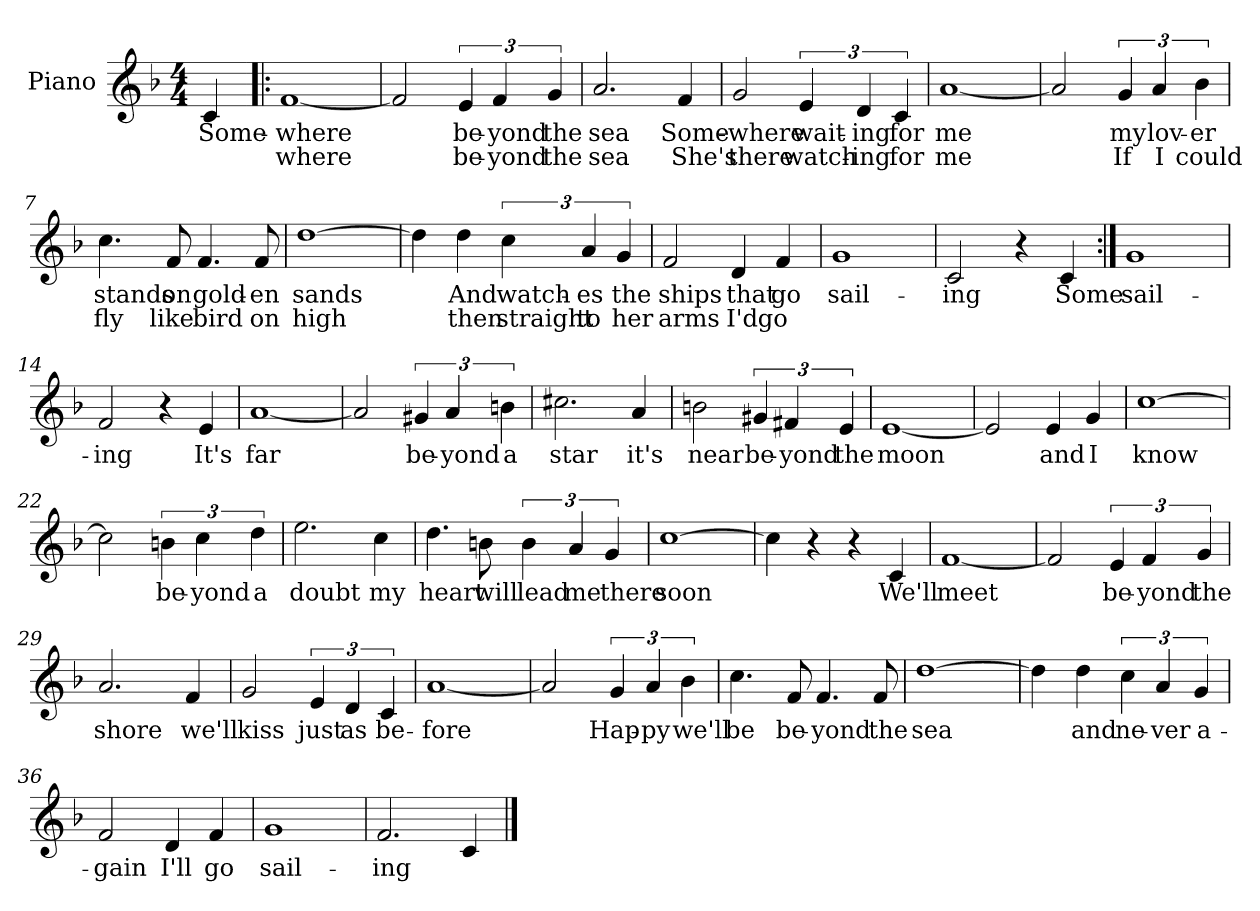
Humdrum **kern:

**kern	**text	**text
*part1	*part1	*part1
*staff1	*staff1	*staff1
*I"Piano	*	*
*I'Pno.	*	*
*clefG2	*	*
*k[b-]	*	*
*M4/4	*	*
=	=	=
!	!LO:LY:b	!
4c/	Some-	.
=1!|:	=1!|:	=1!|:
!	!LO:LY:b	!LO:LY:b
[1f	-where	where
=2	=2	=2
2f/]	.	.
!	!LO:LY:b	!LO:LY:b
6e/	be-	be-
!	!LO:LY:b	!LO:LY:b
6f/	-yond	-yond
!	!LO:LY:b	!LO:LY:b
6g/	the	the
=3	=3	=3
!	!LO:LY:b	!LO:LY:b
2.a/	sea	sea
!	!LO:LY:b	!LO:LY:b
4f/	Some-	She's
=4	=4	=4
!	!LO:LY:b	!LO:LY:b
2g/	-where	there
!	!LO:LY:b	!LO:LY:b
6e/	wait-	watch-
!	!LO:LY:b	!LO:LY:b
6d/	-ing	-ing
!	!LO:LY:b	!LO:LY:b
6c/	for	for
=5	=5	=5
!	!LO:LY:b	!LO:LY:b
[1a	me	me
!!LO:LB:g=z
=6	=6	=6
2a/]	.	.
!	!LO:LY:b	!LO:LY:b
6g/	my	If
!	!LO:LY:b	!LO:LY:b
6a/	lov-	I
!	!LO:LY:b	!LO:LY:b
6b-\	-er	could
=7	=7	=7
!	!LO:LY:b	!LO:LY:b
4.cc\	stands	fly
!	!LO:LY:b	!LO:LY:b
8f/	on	like
!	!LO:LY:b	!LO:LY:b
4.f/	gold-	bird
!	!LO:LY:b	!LO:LY:b
8f/	-en	on
=8	=8	=8
!	!LO:LY:b	!LO:LY:b
[1dd	sands	high
=9	=9	=9
4dd\]	.	.
!	!LO:LY:b	!LO:LY:b
4dd\	And	then
!	!LO:LY:b	!LO:LY:b
6cc\	watch-	straight
!	!LO:LY:b	!LO:LY:b
6a/	-es	to
!	!LO:LY:b	!LO:LY:b
6g/	the	her
=10	=10	=10
!	!LO:LY:b	!LO:LY:b
2f/	ships	arms
!	!LO:LY:b	!LO:LY:b
4d/	that	I'd
!	!LO:LY:b	!LO:LY:b
4f/	go	go
=11	=11	=11
!	!LO:LY:b	!
1g	sail-	.
!!LO:LB:g=z
=12	=12	=12
!	!LO:LY:b	!
2c/	-ing	.
4r	.	.
!	!LO:LY:b	!
4c/	Some	.
=13:|!	=13:|!	=13:|!
!	!LO:LY:b	!
1g	sail-	.
=14	=14	=14
!	!LO:LY:b	!
2f/	-ing	.
4r	.	.
!	!LO:LY:b	!
4e/	It's	.
=15	=15	=15
!	!LO:LY:b	!
[1a	far	.
=16	=16	=16
2a/]	.	.
!	!LO:LY:b	!
6g#X/	be-	.
!	!LO:LY:b	!
6a/	-yond	.
!	!LO:LY:b	!
6bn\	a	.
=17	=17	=17
!	!LO:LY:b	!
2.cc#X\	star	.
!	!LO:LY:b	!
4a/	it's	.
=18	=18	=18
!	!LO:LY:b	!
2bn\	near	.
!	!LO:LY:b	!
6g#X/	be-	.
!	!LO:LY:b	!
6f#X/	-yond	.
!	!LO:LY:b	!
6e/	the	.
=19	=19	=19
!	!LO:LY:b	!
[1e	moon	.
!!LO:LB:g=z
=20	=20	=20
2e/]	.	.
!	!LO:LY:b	!
4e/	and	.
!	!LO:LY:b	!
4g/	I	.
=21	=21	=21
!	!LO:LY:b	!
[1cc	know	.
=22	=22	=22
2cc\]	.	.
!	!LO:LY:b	!
6bn\	be-	.
!	!LO:LY:b	!
6cc\	-yond	.
!	!LO:LY:b	!
6dd\	a	.
=23	=23	=23
!	!LO:LY:b	!
2.ee\	doubt	.
!	!LO:LY:b	!
4cc\	my	.
=24	=24	=24
!	!LO:LY:b	!
4.dd\	heart	.
!	!LO:LY:b	!
8bn\	will	.
!	!LO:LY:b	!
6b\	lead	.
!	!LO:LY:b	!
6a/	me	.
!	!LO:LY:b	!
6g/	there	.
=25	=25	=25
!	!LO:LY:b	!
[1cc	soon	.
=26	=26	=26
4cc\]	.	.
4r	.	.
4r	.	.
!	!LO:LY:b	!
4c/	We'll	.
!!LO:LB:g=z
=27	=27	=27
!	!LO:LY:b	!
[1f	meet	.
=28	=28	=28
2f/]	.	.
!	!LO:LY:b	!
6e/	be-	.
!	!LO:LY:b	!
6f/	-yond	.
!	!LO:LY:b	!
6g/	the	.
=29	=29	=29
!	!LO:LY:b	!
2.a/	shore	.
!	!LO:LY:b	!
4f/	we'll	.
=30	=30	=30
!	!LO:LY:b	!
2g/	kiss	.
!	!LO:LY:b	!
6e/	just	.
!	!LO:LY:b	!
6d/	as	.
!	!LO:LY:b	!
6c/	be-	.
=31	=31	=31
!	!LO:LY:b	!
[1a	-fore	.
=32	=32	=32
2a/]	.	.
!	!LO:LY:b	!
6g/	Hap-	.
!	!LO:LY:b	!
6a/	-py	.
!	!LO:LY:b	!
6b-\	we'll	.
!!LO:LB:g=z
=33	=33	=33
!	!LO:LY:b	!
4.cc\	be	.
!	!LO:LY:b	!
8f/	be-	.
!	!LO:LY:b	!
4.f/	-yond	.
!	!LO:LY:b	!
8f/	the	.
=34	=34	=34
!	!LO:LY:b	!
[1dd	sea	.
=35	=35	=35
4dd\]	.	.
!	!LO:LY:b	!
4dd\	and	.
!	!LO:LY:b	!
6cc\	ne-	.
!	!LO:LY:b	!
6a/	-ver	.
!	!LO:LY:b	!
6g/	a-	.
=36	=36	=36
!	!LO:LY:b	!
2f/	-gain	.
!	!LO:LY:b	!
4d/	I'll	.
!	!LO:LY:b	!
4f/	go	.
=37	=37	=37
!	!LO:LY:b	!
1g	sail-	.
=38	=38	=38
!	!LO:LY:b	!
2.f/	-ing	.
4c/	.	.
==	==	==
*-	*-	*-
